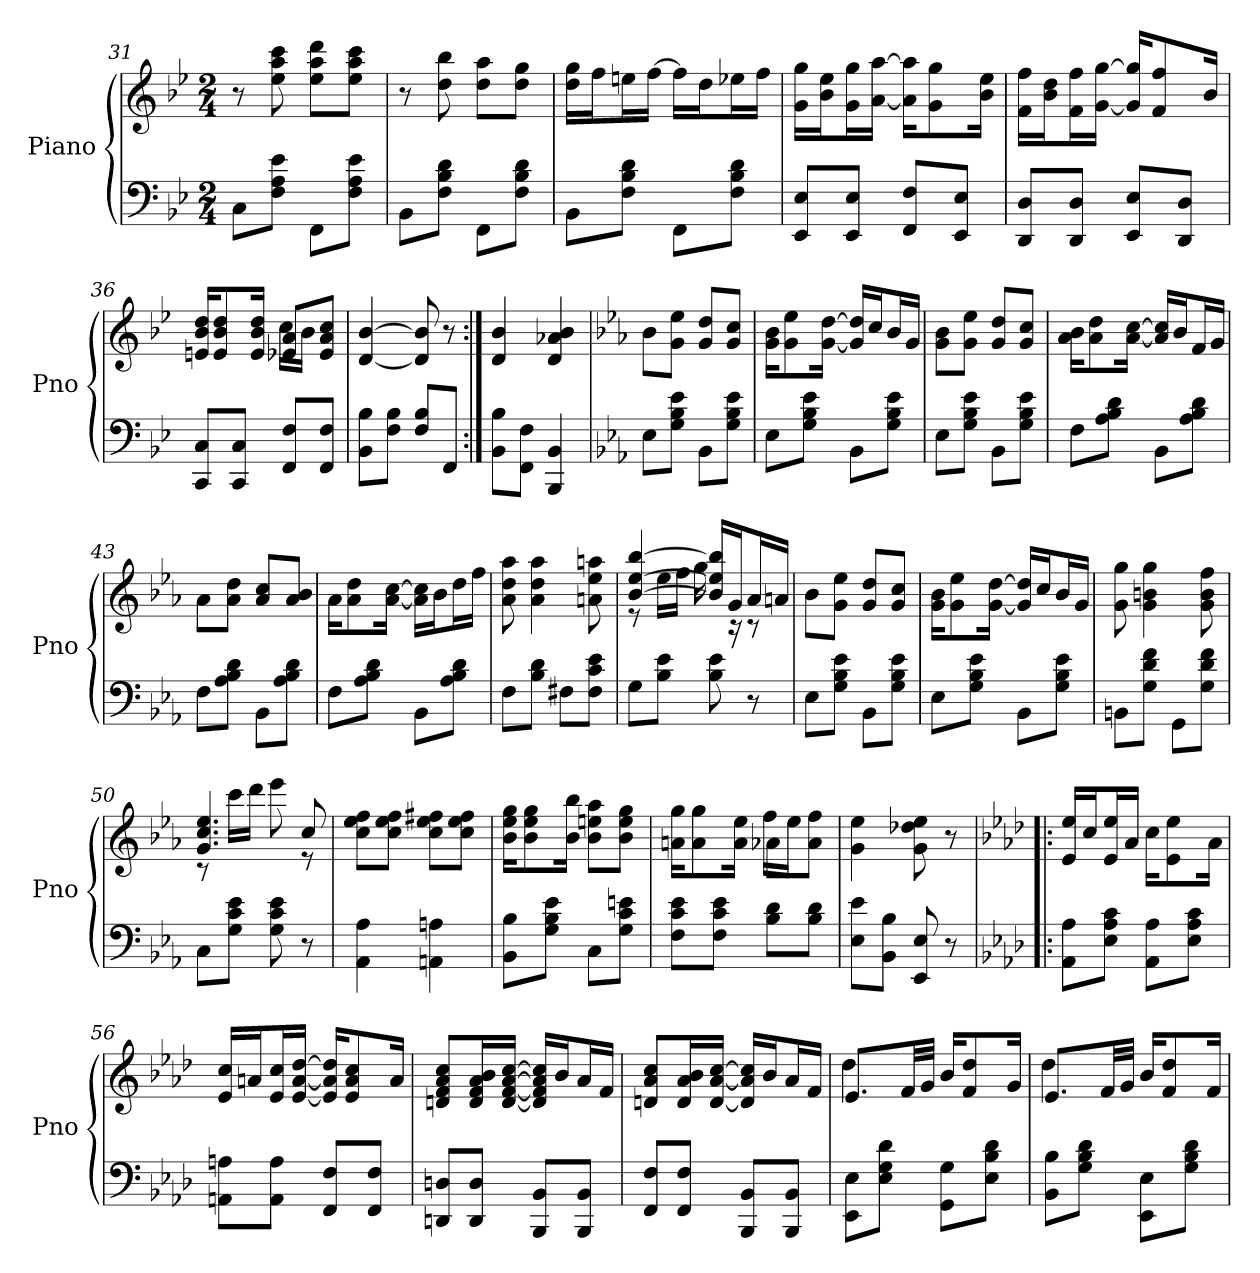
**kern	**kern
*part1	*part1
*staff2	*staff1
*I"Piano	*
*I'Pno	*
*clefF4	*clefG2
*k[b-e-]	*k[b-e-]
*B-:	*B-:
*M2/4	*M2/4
=31	=31
8C\L	8r
8F\ 8A\ 8e-\J	8ee- 8aa 8ccc
8FF\L	8ee-\ 8aa\ 8ddd\L
8F\ 8A\ 8e-\J	8ee-\ 8aa\ 8ccc\J
=32	=32
8BB-\L	8r
8F\ 8B-\ 8d\J	8dd 8bb-
8FF\L	8dd\ 8aa\L
8F\ 8B-\ 8d\J	8dd\ 8gg\J
=33	=33
8BB-\L	16dd\ 16gg\LL
.	16ff\J
8F\ 8B-\ 8d\J	16een\L
.	[16ff\JJ
8FF\L	16ff\LL]
.	16dd\J
8F\ 8B-\ 8d\J	16ee-X\L
.	16ff\JJ
=34	=34
8EE-/ 8E-/L	16g\ 16gg\LL
.	16b-\ 16ee-\J
8EE-/ 8E-/J	16g\ 16gg\L
.	[16a\ [16aa\JJ
8FF/ 8F/L	16a]\ 16aa]\KL
.	8g\ 8gg\
8EE-/ 8E-/J	.
.	16b-\ 16ee-\Jk
=35	=35
8DD/ 8D/L	16f\ 16ff\LL
.	16b-\ 16dd\J
8DD/ 8D/J	16f\ 16ff\L
.	[16g\ [16gg\JJ
8EE-/ 8E-/L	16g]/ 16gg]/KL
.	8f/ 8ff/
8DD/ 8D/J	.
.	16b-/Jk
=36	=36
*	*^
8CC/ 8C/L	16en/ 16b-/ 16dd/KL	4ryy
.	8e/ 8b-/ 8dd/	.
8CC/ 8C/J	.	.
.	16e/ 16b-/ 16dd/Jk	.
8FF/ 8F/L	8e-X/ 8a/L	16cc\LL
.	.	16b-\JJ
8FF/ 8F/J	8e-/ 8a/ 8cc/J	8ryy
*	*v	*v
=37	=37
8BB-\ 8B-\L	[4d [4b-
8F\ 8B-\J	.
8F/ 8B-/L	8d] 8b-]
8FF/J	8r
=38:|!	=38:|!
8BB-\ 8B-\L	4d 4b-
8FF\ 8F\J	.
4BBB- 4BB-	4d 4a-X 4b-
=39	=39
*k[b-e-a-]	*k[b-e-a-]
8E-\L	8b-\L
8G\ 8B-\ 8e-\J	8g\ 8ee-\J
8BB-\L	8g/ 8dd/L
8G\ 8B-\ 8e-\J	8g/ 8cc/J
=40	=40
8E-\L	16g\ 16b-\KL
.	8g\ 8ee-\
8G\ 8B-\ 8e-\J	.
.	[16g\ [16dd\Jk
8BB-\L	16g]/ 16dd]/LL
.	16cc/J
8G\ 8B-\ 8e-\J	16b-/L
.	16g/JJ
=41	=41
8E-\L	8g\ 8b-\L
8G\ 8B-\ 8e-\J	8g\ 8ee-\J
8BB-\L	8g/ 8dd/L
8G\ 8B-\ 8e-\J	8g/ 8cc/J
=42	=42
8F\L	16a-\ 16b-\KL
.	8a-\ 8dd\
8A-\ 8B-\ 8d\J	.
.	[16a-\ [16cc\Jk
8BB-\L	16a-]/ 16cc]/LL
.	16b-/J
8A-\ 8B-\ 8d\J	16f/L
.	16g/JJ
=43	=43
8F\L	8a-\L
8A-\ 8B-\ 8d\J	8a-\ 8dd\J
8BB-\L	8a-/ 8cc/L
8A-\ 8B-\ 8d\J	8a-/ 8b-/J
=44	=44
8F\L	16a-\KL
.	8a-\ 8dd\
8A-\ 8B-\ 8d\J	.
.	[16a-\ [16cc\Jk
8BB-\L	16a-]\ 16cc]\LL
.	16b-\J
8A-\ 8B-\ 8d\J	16dd\L
.	16ff\JJ
=45	=45
8F\L	8a- 8dd 8aa-
8B-\ 8d\J	4a- 4dd 4aa-
8F#X\L	.
8F#\ 8c\ 8e-\J	8an 8ee- 8aan
=46	=46
*	*^
8G\L	[4b- [4ee- [4bb-	8r
8B-\ 8e-\J	.	16ee-\LL
.	.	16ff\JJ
8B- 8e-	16b-]/ 16ee-]/ 16bb-]/LL	16gg
.	16g/J	16r
8r	16a-/L	8r
.	16an/JJ	.
*	*v	*v
=47	=47
8E-\L	8b-\L
8G\ 8B-\ 8e-\J	8g\ 8ee-\J
8BB-\L	8g/ 8dd/L
8G\ 8B-\ 8e-\J	8g/ 8cc/J
=48	=48
8E-\L	16g\ 16b-\KL
.	8g\ 8ee-\
8G\ 8B-\ 8e-\J	.
.	[16g\ [16dd\Jk
8BB-\L	16g]/ 16dd]/LL
.	16cc/J
8G\ 8B-\ 8e-\J	16b-/L
.	16g/JJ
=49	=49
8BBn\L	8g 8gg
8G\ 8d\ 8f\J	4g 4bn 4gg
8GG\L	.
8G\ 8d\ 8f\J	8g 8b 8ff
=50	=50
*	*^
8C\L	4.g 4.cc 4.ee-	8r
8G\ 8c\ 8e-\J	.	16ccc\LL
.	.	16ddd\JJ
8G 8c 8e-	.	8eee-
8r	8cc	8r
*	*v	*v
=51	=51
4AA- 4A-	8cc\ 8ee-\ 8ff\L
.	8cc\ 8ee-\ 8ff\J
4AAn 4An	8cc\ 8ee-\ 8ff#X\L
.	8cc\ 8ee-\ 8ff#\J
=52	=52
8BB-\ 8B-\L	16b-\ 16ee-\ 16gg\KL
.	8b-\ 8ee-\ 8gg\
8G\ 8B-\ 8e-\J	.
.	16b-\ 16bb-\Jk
8C\L	8b-\ 8een\ 8aa-\L
8G\ 8c\ 8en\J	8b-\ 8ee\ 8gg\J
=53	=53
*	*^
8F\ 8c\ 8e-\L	16an\ 16gg\KL	4ryy
.	8a\ 8gg\	.
8F\ 8c\ 8e-\J	.	.
.	16a\ 16ee-\Jk	.
8B-\ 8d\L	8a-X\L	16ff\LL
.	.	16ee-\JJ
8B-\ 8d\J	8a-\ 8ff\J	8ryy
*	*v	*v
=54	=54
8E-\ 8e-\L	4g 4ee-
8BB-\ 8B-\J	.
8EE- 8E-	8g 8dd-X 8ee-
8r	8r
=55!|:	=55!|:
*k[b-e-a-d-]	*k[b-e-a-d-]
*A-:	*A-:
8AA-\ 8A-\L	16e-/ 16ee-/LL
.	16cc/J
8E-\ 8A-\ 8c\J	16e-/ 16ee-/L
.	16a-/JJ
8AA-\ 8A-\L	16cc\KL
.	8e-\ 8ee-\
8E-\ 8A-\ 8c\J	.
.	16a-\Jk
=56	=56
8AAn\ 8An\L	16e-/ 16cc/LL
.	16an/J
8AA\ 8A\J	16e-/ 16cc/L
.	[16e-/ [16a/ [16dd-/JJ
8FF/ 8F/L	16e-]/ 16a]/ 16dd-]/KL
.	8e-/ 8a/ 8cc/
8FF/ 8F/J	.
.	16a/Jk
=57	=57
8DDn/ 8Dn/L	8dn/ 8f/ 8a-/ 8cc/L
8DD/ 8D/J	16d/ 16f/ 16a-/ 16b-/L
.	[16d/ [16f/ [16a-/ [16cc/JJ
8BBB-/ 8BB-/L	16d]/ 16f]/ 16a-]/ 16cc]/LL
.	16b-/J
8BBB-/ 8BB-/J	16a-/L
.	16f/JJ
=58	=58
8FF/ 8F/L	8dn/ 8a-/ 8cc/L
8FF/ 8F/J	16d/ 16a-/ 16b-/L
.	[16d/ [16a-/ [16cc/JJ
8BBB-/ 8BB-/L	16d]/ 16a-]/ 16cc]/LL
.	16b-/J
8BBB-/ 8BB-/J	16a-/L
.	16f/JJ
=59	=59
*	*^
8EE-\ 8E-\L	8.e-/L	4dd-
8E-\ 8G\ 8d-\J	.	.
.	32f/LL	.
.	32g/JJJ	.
8GG\ 8G\L	16b-/KL	4ryy
.	8f/ 8dd-/	.
8E-\ 8B-\ 8d-\J	.	.
.	16g/Jk	.
=60	=60	=60
8BB-\ 8B-\L	8.e-/L	4dd-
8G\ 8B-\ 8d-\J	.	.
.	32f/LL	.
.	32g/JJJ	.
8EE-\ 8E-\L	16b-/KL	4ryy
.	8f/ 8dd-/	.
8G\ 8B-\ 8d-\J	.	.
.	16f/Jk	.
*	*v	*v
=	=
*-	*-
